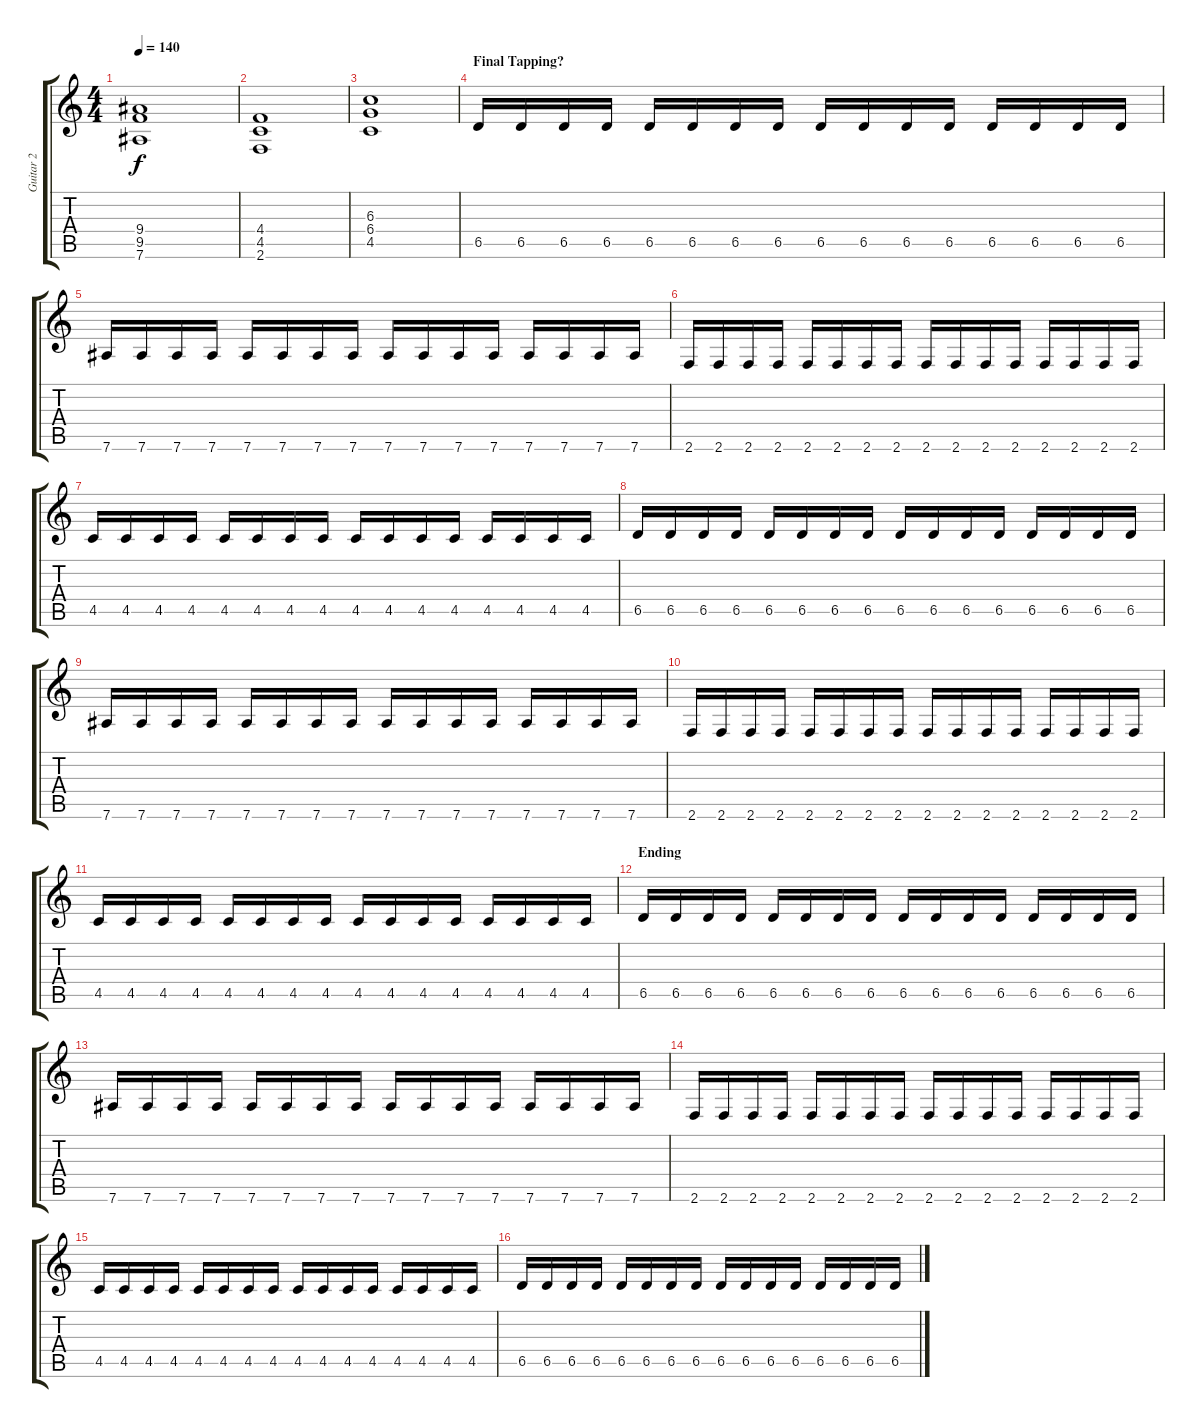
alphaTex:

\track ("Guitar 2" "Guitar 2") {instrument overdrivenguitar}
\staff {score tabs}
\tuning (Eb4 Bb3 Gb3 Db3 Ab2 Eb2) {hide}
\ts (4 4)
\tempo 140
\clef g2
\ks c
(9.4 9.5 7.6).1{dy f} |
(4.4 4.5 2.6).1 |
(6.3 6.4 4.5).1 |
\section ("" "Final Tapping?")
6.5.16 6.5.16 6.5.16 6.5.16 6.5.16 6.5.16 6.5.16 6.5.16 6.5.16 6.5.16 6.5.16 6.5.16 6.5.16 6.5.16 6.5.16 6.5.16 |
7.6.16 7.6.16 7.6.16 7.6.16 7.6.16 7.6.16 7.6.16 7.6.16 7.6.16 7.6.16 7.6.16 7.6.16 7.6.16 7.6.16 7.6.16 7.6.16 |
2.6.16 2.6.16 2.6.16 2.6.16 2.6.16 2.6.16 2.6.16 2.6.16 2.6.16 2.6.16 2.6.16 2.6.16 2.6.16 2.6.16 2.6.16 2.6.16 |
4.5.16 4.5.16 4.5.16 4.5.16 4.5.16 4.5.16 4.5.16 4.5.16 4.5.16 4.5.16 4.5.16 4.5.16 4.5.16 4.5.16 4.5.16 4.5.16 |
6.5.16 6.5.16 6.5.16 6.5.16 6.5.16 6.5.16 6.5.16 6.5.16 6.5.16 6.5.16 6.5.16 6.5.16 6.5.16 6.5.16 6.5.16 6.5.16 |
7.6.16 7.6.16 7.6.16 7.6.16 7.6.16 7.6.16 7.6.16 7.6.16 7.6.16 7.6.16 7.6.16 7.6.16 7.6.16 7.6.16 7.6.16 7.6.16 |
2.6.16 2.6.16 2.6.16 2.6.16 2.6.16 2.6.16 2.6.16 2.6.16 2.6.16 2.6.16 2.6.16 2.6.16 2.6.16 2.6.16 2.6.16 2.6.16 |
4.5.16 4.5.16 4.5.16 4.5.16 4.5.16 4.5.16 4.5.16 4.5.16 4.5.16 4.5.16 4.5.16 4.5.16 4.5.16 4.5.16 4.5.16 4.5.16 |
\section ("" "Ending")
6.5.16 6.5.16 6.5.16 6.5.16 6.5.16 6.5.16 6.5.16 6.5.16 6.5.16 6.5.16 6.5.16 6.5.16 6.5.16 6.5.16 6.5.16 6.5.16 |
7.6.16 7.6.16 7.6.16 7.6.16 7.6.16 7.6.16 7.6.16 7.6.16 7.6.16 7.6.16 7.6.16 7.6.16 7.6.16 7.6.16 7.6.16 7.6.16 |
2.6.16 2.6.16 2.6.16 2.6.16 2.6.16 2.6.16 2.6.16 2.6.16 2.6.16 2.6.16 2.6.16 2.6.16 2.6.16 2.6.16 2.6.16 2.6.16 |
4.5.16 4.5.16 4.5.16 4.5.16 4.5.16 4.5.16 4.5.16 4.5.16 4.5.16 4.5.16 4.5.16 4.5.16 4.5.16 4.5.16 4.5.16 4.5.16 |
6.5.16 6.5.16 6.5.16 6.5.16 6.5.16 6.5.16 6.5.16 6.5.16 6.5.16 6.5.16 6.5.16 6.5.16 6.5.16 6.5.16 6.5.16 6.5.16
